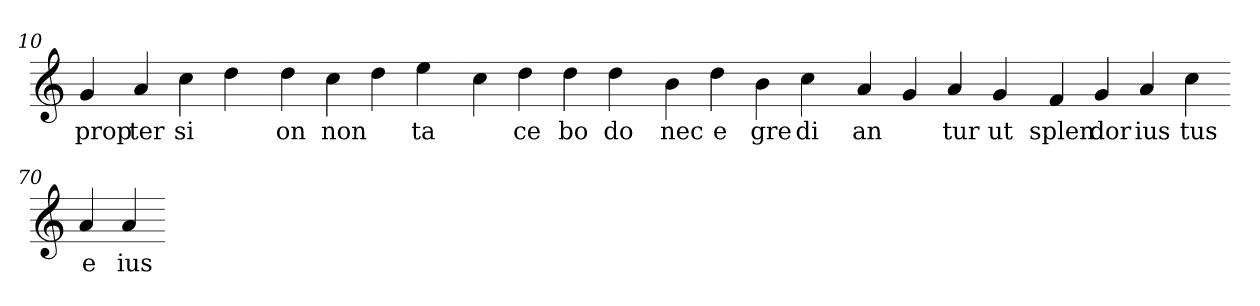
**kern	**text
*part1	*part1
*staff1	*staff1
*clefG2	*
=10.	=10.
4g	prop
4a	ter
4cc	si
4dd	.
=20.-	=20.-
4dd	on
4cc	non
4dd	.
4ee	ta
=30.-	=30.-
4cc	.
4dd	ce
4dd	bo
4dd	do
=40.-	=40.-
4b	nec
4dd	e
4b	gre
4cc	di
=50.-	=50.-
4a	an
4g	.
4a	tur
4g	ut
=60.-	=60.-
4f	splen
4g	dor
4a	ius
4cc	tus
=70.-	=70.-
4a	e
4a	ius
=-	=-
*-	*-
